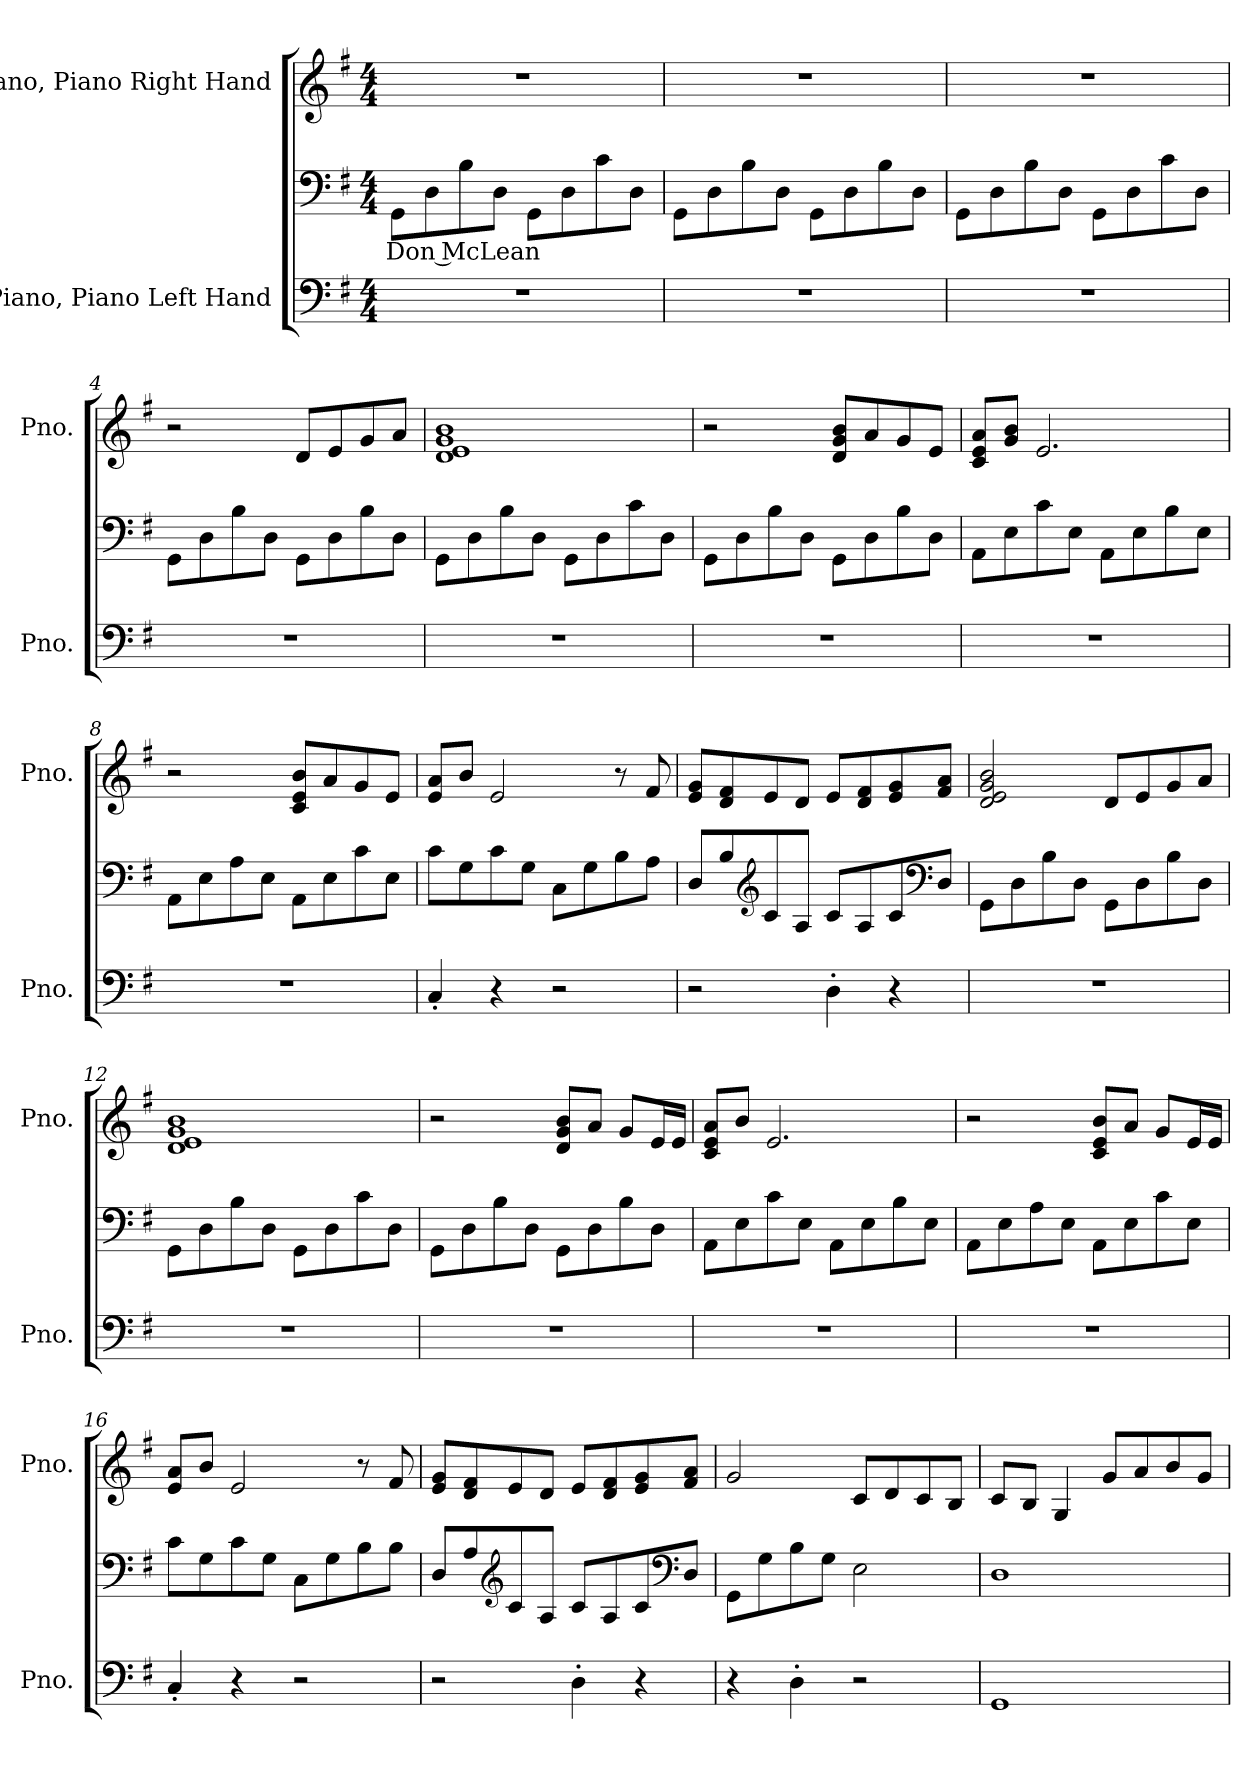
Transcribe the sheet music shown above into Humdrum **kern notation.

**kern	**kern	**text	**kern
*part2	*part2	*part2	*part1
*staff3	*staff2	*staff2	*staff1
*I"Piano, Piano Left Hand	*	*	*I"Piano, Piano Right Hand
*I'Pno.	*	*	*I'Pno.
*clefF4	*clefF4	*	*clefG2
*k[f#]	*k[f#]	*	*k[f#]
*M4/4	*M4/4	*	*M4/4
*MM100	*MM100	*	*MM100
=1	=1	=1	=1
!	!	!LO:LY:b	!
1r	8GG\L	Don McLean	1r
.	8D\	.	.
.	8B\	.	.
.	8D\J	.	.
.	8GG\L	.	.
.	8D\	.	.
.	8c\	.	.
.	8D\J	.	.
=2	=2	=2	=2
1r	8GG\L	.	1r
.	8D\	.	.
.	8B\	.	.
.	8D\J	.	.
.	8GG\L	.	.
.	8D\	.	.
.	8B\	.	.
.	8D\J	.	.
=3	=3	=3	=3
1r	8GG\L	.	1r
.	8D\	.	.
.	8B\	.	.
.	8D\J	.	.
.	8GG\L	.	.
.	8D\	.	.
.	8c\	.	.
.	8D\J	.	.
!!LO:LB:g=z
=4	=4	=4	=4
1r	8GG\L	.	2r
.	8D\	.	.
.	8B\	.	.
.	8D\J	.	.
.	8GG\L	.	8d/L
.	8D\	.	8e/
.	8B\	.	8g/
.	8D\J	.	8a/J
=5	=5	=5	=5
1r	8GG\L	.	1d 1e 1g 1b
.	8D\	.	.
.	8B\	.	.
.	8D\J	.	.
.	8GG\L	.	.
.	8D\	.	.
.	8c\	.	.
.	8D\J	.	.
=6	=6	=6	=6
1r	8GG\L	.	2r
.	8D\	.	.
.	8B\	.	.
.	8D\J	.	.
.	8GG\L	.	8d/ 8g/ 8b/L
.	8D\	.	8a/
.	8B\	.	8g/
.	8D\J	.	8e/J
=7	=7	=7	=7
1r	8AA\L	.	8c/ 8e/ 8a/L
.	8E\	.	8g/ 8b/J
.	8c\	.	2.e/
.	8E\J	.	.
.	8AA\L	.	.
.	8E\	.	.
.	8B\	.	.
.	8E\J	.	.
=8	=8	=8	=8
1r	8AA\L	.	2r
.	8E\	.	.
.	8A\	.	.
.	8E\J	.	.
.	8AA\L	.	8c/ 8e/ 8b/L
.	8E\	.	8a/
.	8c\	.	8g/
.	8E\J	.	8e/J
!!LO:LB:g=z
=9	=9	=9	=9
4C'/	8c\L	.	8e/ 8a/L
.	8G\	.	8b/J
4r	8c\	.	2e/
.	8G\J	.	.
2r	8C\L	.	.
.	8G\	.	.
.	8B\	.	8r
.	8A\J	.	8f#/
=10	=10	=10	=10
2r	8D/L	.	8e/ 8g/L
.	8B/	.	8d/ 8f#/
*	*clefG2	*	*
.	8c/	.	8e/
.	8A/J	.	8d/J
4D'\	8c/L	.	8e/L
.	8A/	.	8d/ 8f#/
4r	8c/	.	8e/ 8g/
*	*clefF4	*	*
.	8D/J	.	8f#/ 8a/J
=11	=11	=11	=11
1r	8GG\L	.	2d/ 2e/ 2g/ 2b/
.	8D\	.	.
.	8B\	.	.
.	8D\J	.	.
.	8GG\L	.	8d/L
.	8D\	.	8e/
.	8B\	.	8g/
.	8D\J	.	8a/J
=12	=12	=12	=12
1r	8GG\L	.	1d 1e 1g 1b
.	8D\	.	.
.	8B\	.	.
.	8D\J	.	.
.	8GG\L	.	.
.	8D\	.	.
.	8c\	.	.
.	8D\J	.	.
!!LO:LB:g=z
=13	=13	=13	=13
1r	8GG\L	.	2r
.	8D\	.	.
.	8B\	.	.
.	8D\J	.	.
.	8GG\L	.	8d/ 8g/ 8b/L
.	8D\	.	8a/J
.	8B\	.	8g/L
.	8D\J	.	16e/L
.	.	.	16e/JJ
=14	=14	=14	=14
1r	8AA\L	.	8c/ 8e/ 8a/L
.	8E\	.	8b/J
.	8c\	.	2.e/
.	8E\J	.	.
.	8AA\L	.	.
.	8E\	.	.
.	8B\	.	.
.	8E\J	.	.
=15	=15	=15	=15
1r	8AA\L	.	2r
.	8E\	.	.
.	8A\	.	.
.	8E\J	.	.
.	8AA\L	.	8c/ 8e/ 8b/L
.	8E\	.	8a/J
.	8c\	.	8g/L
.	8E\J	.	16e/L
.	.	.	16e/JJ
=16	=16	=16	=16
4C'/	8c\L	.	8e/ 8a/L
.	8G\	.	8b/J
4r	8c\	.	2e/
.	8G\J	.	.
2r	8C\L	.	.
.	8G\	.	.
.	8B\	.	8r
.	8B\J	.	8f#/
!!LO:PB:g=z
=17	=17	=17	=17
2r	8D/L	.	8e/ 8g/L
.	8A/	.	8d/ 8f#/
*	*clefG2	*	*
.	8c/	.	8e/
.	8A/J	.	8d/J
4D'\	8c/L	.	8e/L
.	8A/	.	8d/ 8f#/
4r	8c/	.	8e/ 8g/
*	*clefF4	*	*
.	8D/J	.	8f#/ 8a/J
=18	=18	=18	=18
4r	8GG\L	.	2g/
.	8G\	.	.
4D'\	8B\	.	.
.	8G\J	.	.
2r	2E\	.	8c/L
.	.	.	8d/
.	.	.	8c/
.	.	.	8B/J
=19	=19	=19	=19
1GG	1D	.	8c/L
.	.	.	8B/J
.	.	.	4G/
.	.	.	8g/L
.	.	.	8a/
.	.	.	8b/
.	.	.	8g/J
=	=	=	=
*-	*-	*-	*-
